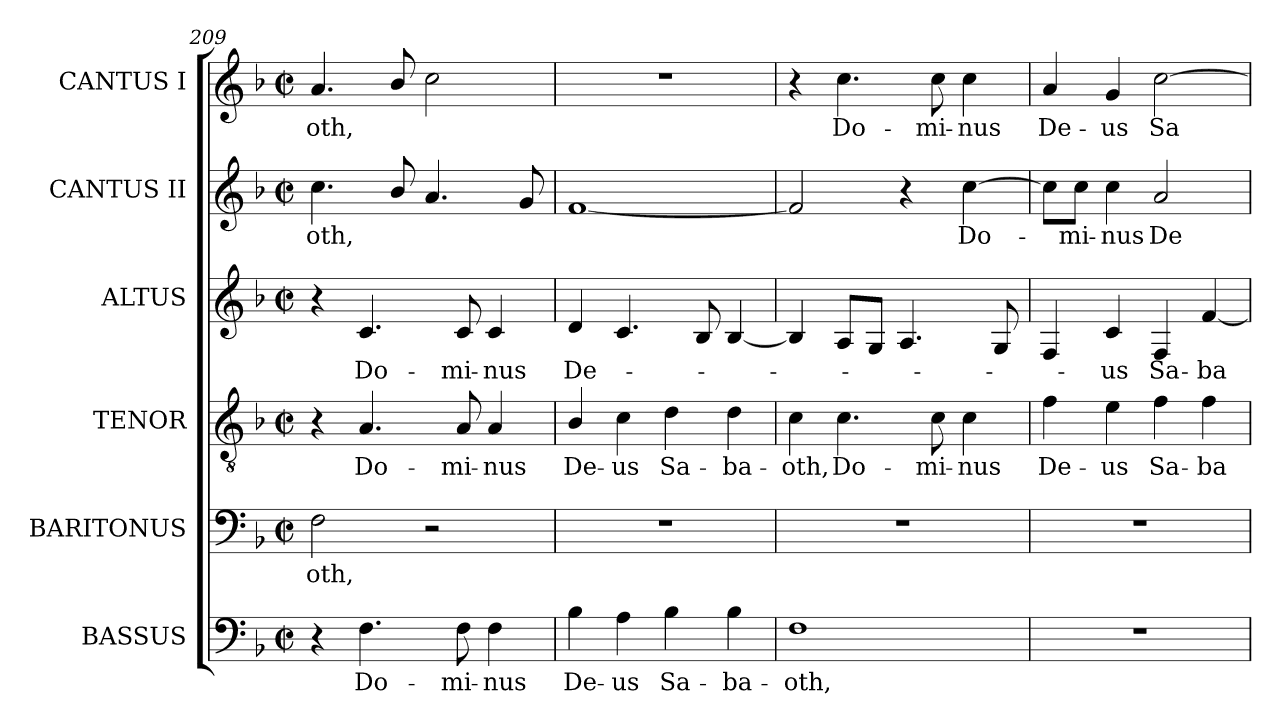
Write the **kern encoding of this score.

**kern	**text	**kern	**text	**kern	**text	**kern	**text	**kern	**text	**kern	**text
*part6	*part6	*part5	*part5	*part4	*part4	*part3	*part3	*part2	*part2	*part1	*part1
*staff6	*staff6	*staff5	*staff5	*staff4	*staff4	*staff3	*staff3	*staff2	*staff2	*staff1	*staff1
*I"BASSUS	*	*I"BARITONUS	*	*I"TENOR	*	*I"ALTUS	*	*I"CANTUS II	*	*I"CANTUS I	*
*I'B.	*	*I'Bar.	*	*I'T.	*	*I'A.	*	*	*	*	*
*clefF4	*	*clefF4	*	*clefGv2	*	*clefG2	*	*clefG2	*	*clefG2	*
*	*	*	*	*ITrd7c12	*	*	*	*	*	*	*
*k[b-]	*	*k[b-]	*	*k[b-]	*	*k[b-]	*	*k[b-]	*	*k[b-]	*
*F:	*	*F:	*	*F:	*	*F:	*	*F:	*	*F:	*
*M2/2	*	*M2/2	*	*M2/2	*	*M2/2	*	*M2/2	*	*M2/2	*
*met(c|)	*	*met(c|)	*	*met(c|)	*	*met(c|)	*	*met(c|)	*	*met(c|)	*
=209	=209	=209	=209	=209	=209	=209	=209	=209	=209	=209	=209
!	!	!	!LO:LY:b:color=#000000	!	!	!	!	!	!	!	!
!	!	!	!	!	!	!	!	!	!LO:LY:b:color=#000000	!	!
!	!	!	!	!	!	!	!	!	!	!	!LO:LY:b:color=#000000
4r	.	2Fi\	-oth,	4r	.	4r	.	4.cci\	-oth,	4.ai/	-oth,
!	!LO:LY:b:color=#000000	!	!	!	!	!	!	!	!	!	!
!	!	!	!	!	!LO:LY:b:color=#000000	!	!	!	!	!	!
!	!	!	!	!	!	!	!LO:LY:b:color=#000000	!	!	!	!
4.Fi\	Do-	.	.	4.AAi/	Do-	4.ci/	Do-	.	.	.	.
.	.	.	.	.	.	.	.	8b-i/	.	8b-i/	.
.	.	2r	.	.	.	.	.	4.ai/	.	2cci\	.
!	!LO:LY:b:color=#000000	!	!	!	!	!	!	!	!	!	!
!	!	!	!	!	!LO:LY:b:color=#000000	!	!	!	!	!	!
!	!	!	!	!	!	!	!LO:LY:b:color=#000000	!	!	!	!
8Fi\	-mi-	.	.	8AAi/	-mi-	8ci/	-mi-	.	.	.	.
!	!LO:LY:b:color=#000000	!	!	!	!	!	!	!	!	!	!
!	!	!	!	!	!LO:LY:b:color=#000000	!	!	!	!	!	!
!	!	!	!	!	!	!	!LO:LY:b:color=#000000	!	!	!	!
4Fi\	-nus	.	.	4AAi/	-nus	4ci/	-nus	.	.	.	.
.	.	.	.	.	.	.	.	8gi/	.	.	.
=210	=210	=210	=210	=210	=210	=210	=210	=210	=210	=210	=210
!	!LO:LY:b:color=#000000	!	!	!	!	!	!	!	!	!	!
!	!	!	!	!	!LO:LY:b:color=#000000	!	!	!	!	!	!
!	!	!	!	!	!	!	!LO:LY:b:color=#000000	!	!	!	!
4B-i\	De-	1r	.	4BB-i/	De-	4di/	De-	[1fi	.	1r	.
!	!LO:LY:b:color=#000000	!	!	!	!	!	!	!	!	!	!
!	!	!	!	!	!LO:LY:b:color=#000000	!	!	!	!	!	!
4Ai\	-us	.	.	4Ci\	-us	4.ci/	.	.	.	.	.
!	!LO:LY:b:color=#000000	!	!	!	!	!	!	!	!	!	!
!	!	!	!	!	!LO:LY:b:color=#000000	!	!	!	!	!	!
4B-i\	Sa-	.	.	4Di\	Sa-	.	.	.	.	.	.
.	.	.	.	.	.	8B-i/	.	.	.	.	.
!	!LO:LY:b:color=#000000	!	!	!	!	!	!	!	!	!	!
!	!	!	!	!	!LO:LY:b:color=#000000	!	!	!	!	!	!
4B-i\	-ba-	.	.	4Di\	-ba-	[4B-i/	.	.	.	.	.
=211	=211	=211	=211	=211	=211	=211	=211	=211	=211	=211	=211
!	!LO:LY:b:color=#000000	!	!	!	!	!	!	!	!	!	!
!	!	!	!	!	!LO:LY:b:color=#000000	!	!	!	!	!	!
1Fi	-oth,	1r	.	4Ci\	-oth,	4B-i/]	.	2fi/]	.	4r	.
!	!	!	!	!	!LO:LY:b:color=#000000	!	!	!	!	!	!
!	!	!	!	!	!	!	!	!	!	!	!LO:LY:b:color=#000000
.	.	.	.	4.Ci\	Do-	8Ai/L	.	.	.	4.cci\	Do-
.	.	.	.	.	.	8Gi/J	.	.	.	.	.
.	.	.	.	.	.	4.Ai/	.	4r	.	.	.
!	!	!	!	!	!LO:LY:b:color=#000000	!	!	!	!	!	!
!	!	!	!	!	!	!	!	!	!	!	!LO:LY:b:color=#000000
.	.	.	.	8Ci\	-mi-	.	.	.	.	8cci\	-mi-
!	!	!	!	!	!LO:LY:b:color=#000000	!	!	!	!	!	!
!	!	!	!	!	!	!	!	!	!LO:LY:b:color=#000000	!	!
!	!	!	!	!	!	!	!	!	!	!	!LO:LY:b:color=#000000
.	.	.	.	4Ci\	-nus	.	.	[4cci\	Do-	4cci\	-nus
.	.	.	.	.	.	8Gi/	.	.	.	.	.
!!LO:PB:g=z
=212	=212	=212	=212	=212	=212	=212	=212	=212	=212	=212	=212
!	!	!	!	!	!LO:LY:b:color=#000000	!	!	!	!	!	!
!	!	!	!	!	!	!	!	!	!	!	!LO:LY:b:color=#000000
1r	.	1r	.	4Fi\	De-	4Fi/	.	8cci\L]	.	4ai/	De-
!	!	!	!	!	!	!	!	!	!LO:LY:b:color=#000000	!	!
.	.	.	.	.	.	.	.	8cci\J	-mi-	.	.
!	!	!	!	!	!LO:LY:b:color=#000000	!	!	!	!	!	!
!	!	!	!	!	!	!	!LO:LY:b:color=#000000	!	!	!	!
!	!	!	!	!	!	!	!	!	!LO:LY:b:color=#000000	!	!
!	!	!	!	!	!	!	!	!	!	!	!LO:LY:b:color=#000000
.	.	.	.	4Ei\	-us	4ci/	-us	4cci\	-nus	4gi/	-us
!	!	!	!	!	!LO:LY:b:color=#000000	!	!	!	!	!	!
!	!	!	!	!	!	!	!LO:LY:b:color=#000000	!	!	!	!
!	!	!	!	!	!	!	!	!	!LO:LY:b:color=#000000	!	!
!	!	!	!	!	!	!	!	!	!	!	!LO:LY:b:color=#000000
.	.	.	.	4Fi\	Sa-	4Fi/	Sa-	2ai/	De-	[2cci\	Sa-
!	!	!	!	!	!LO:LY:b:color=#000000	!	!	!	!	!	!
!	!	!	!	!	!	!	!LO:LY:b:color=#000000	!	!	!	!
.	.	.	.	4Fi\	-ba-	[4fi/	-ba-	.	.	.	.
=	=	=	=	=	=	=	=	=	=	=	=
*-	*-	*-	*-	*-	*-	*-	*-	*-	*-	*-	*-
